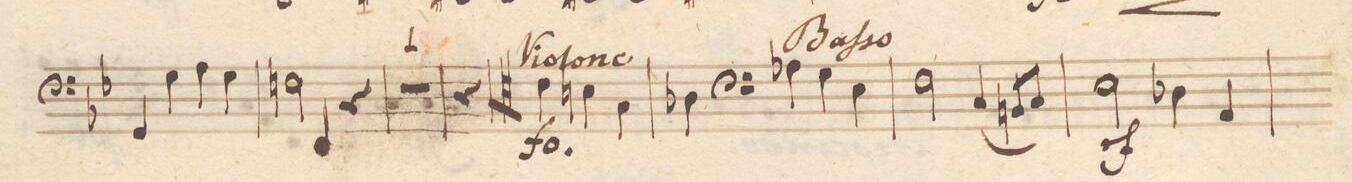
**kern	**dynam
*I"Baſso e Violoncello.	*
*clefF4	*
*k[b-e-]	*
*met(C.|)	*
*M2/2	*
4GG/	.
4G\	.
4A\	.
4G\	.
=24	=24
2Fn\	.
4FF/	.
4r	.
=25	=25
1r	.
=26	=26
4r	.
*clefC43	*
4c\	f
4Bn\	.
4G\	.
=27	=27
4A-X\	.
*clefF4	*
4A-X\	.
4G\	.
4E-\	.
=28	=28
2F\	.
(4C/	.
8BBn/L	.
8C/J)	.
=29	=29
2E-\	rf
4D-X\	.
4AA/	.
=30	=30
*-	*-
